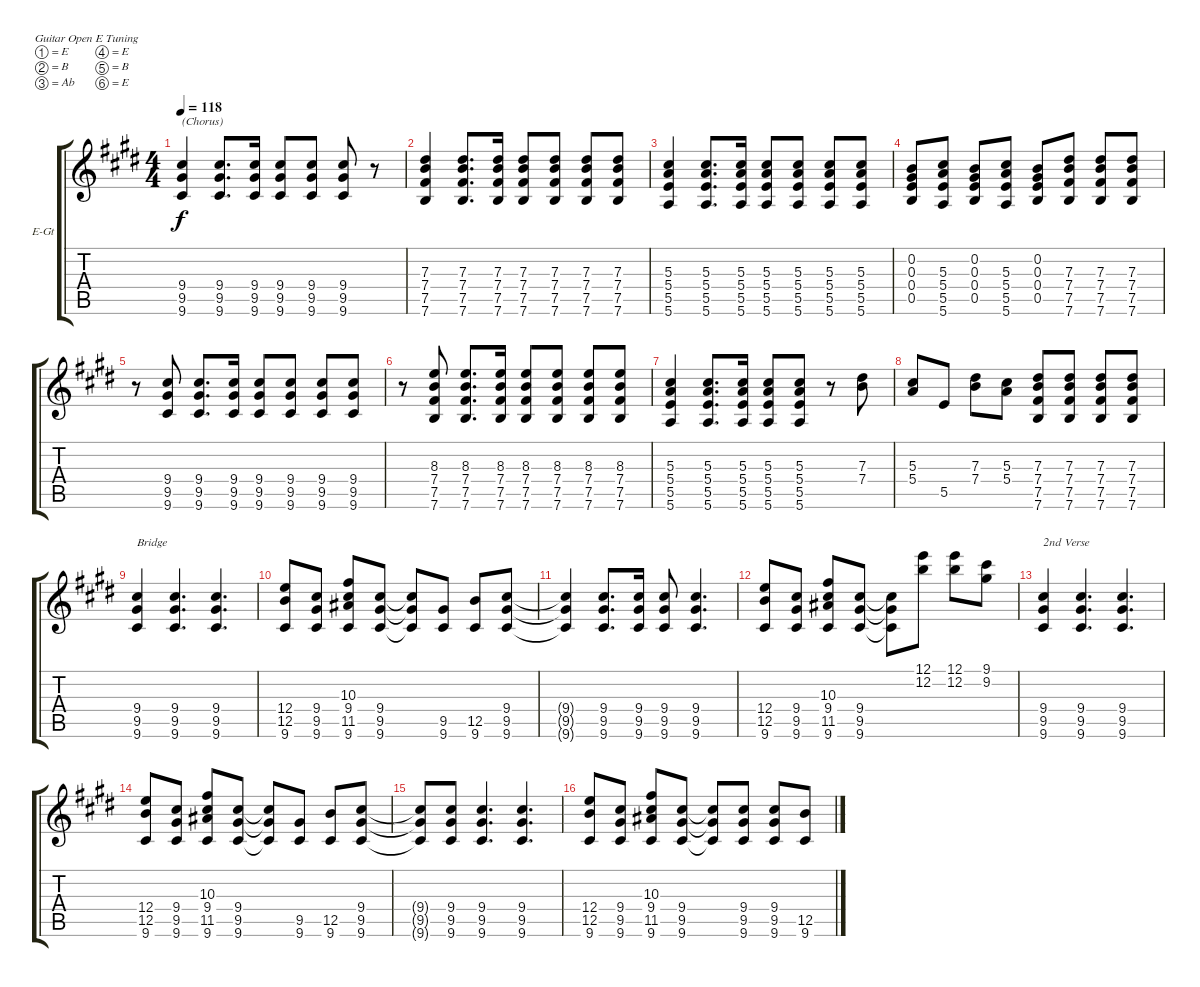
\bracketExtendMode groupsimilarinstruments
\firstSystemTrackNameOrientation horizontal
\otherSystemsTrackNameOrientation horizontal
\track ("Rythm (Dbl Track)" "E-Gt") {instrument electricguitarjazz}
\staff {score tabs}
\tuning (E4 B3 Ab3 E3 B2 E2)
\ts (4 4)
\tempo 118
\clef g2
\ks e
(9.4 9.5 9.6).4{txt "(Chorus)" dy f} (9.4 9.5 9.6).8{d} (9.4 9.5 9.6).16 (9.4 9.5 9.6).8 (9.4 9.5 9.6).8 (9.4 9.5 9.6).8 r.8 |
(7.3 7.4 7.5 7.6).4 (7.3 7.4 7.5 7.6).8{d} (7.3 7.4 7.5 7.6).16 (7.3 7.4 7.5 7.6).8 (7.3 7.4 7.5 7.6).8 (7.3 7.4 7.5 7.6).8 (7.3 7.4 7.5 7.6).8 |
(5.3 5.4 5.5 5.6).4 (5.3 5.4 5.5 5.6).8{d} (5.3 5.4 5.5 5.6).16 (5.3 5.4 5.5 5.6).8 (5.3 5.4 5.5 5.6).8 (5.3 5.4 5.5 5.6).8 (5.3 5.4 5.5 5.6).8 |
(0.2 0.3 0.4 0.5).8 (5.3 5.4 5.5 5.6).8 (0.2 0.3 0.4 0.5).8 (5.3 5.4 5.5 5.6).8 (0.2 0.3 0.4 0.5).8 (7.3 7.4 7.5 7.6).8 (7.3 7.4 7.5 7.6).8 (7.3 7.4 7.5 7.6).8 |
r.8 (9.4 9.5 9.6).8 (9.4 9.5 9.6).8{d} (9.4 9.5 9.6).16 (9.4 9.5 9.6).8 (9.4 9.5 9.6).8 (9.4 9.5 9.6).8 (9.4 9.5 9.6).8 |
r.8 (8.3 7.4 7.5 7.6).8 (8.3 7.4 7.5 7.6).8{d} (8.3 7.4 7.5 7.6).16 (8.3 7.4 7.5 7.6).8 (8.3 7.4 7.5 7.6).8 (8.3 7.4 7.5 7.6).8 (8.3 7.4 7.5 7.6).8 |
(5.3 5.4 5.5 5.6).4 (5.3 5.4 5.5 5.6).8{d} (5.3 5.4 5.5 5.6).16 (5.3 5.4 5.5 5.6).8 (5.3 5.4 5.5 5.6).8 r.8 (7.3 7.4).8 |
(5.3 5.4).8 5.5.8 (7.3 7.4).8 (5.3 5.4).8 (7.3 7.4 7.5 7.6).8 (7.3 7.4 7.5 7.6).8 (7.3 7.4 7.5 7.6).8 (7.3 7.4 7.5 7.6).8 |
(9.4 9.5 9.6).4{txt "Bridge"} (9.4 9.5 9.6).4{d} (9.4 9.5 9.6).4{d} |
(12.4 12.5 9.6).8 (9.4 9.5 9.6).8 (10.3 9.4 11.5 9.6).8 (9.4 9.5 9.6).8 (9.4{t} 9.5{t} 9.6{t}).8 (9.5 9.6).8 (12.5 9.6).8 (9.4 9.5 9.6).8 |
(9.4{t} 9.5{t} 9.6{t}).4 (9.4 9.5 9.6).8{d} (9.4 9.5 9.6).16 (9.4 9.5 9.6).8 (9.4 9.5 9.6).4{d} |
(12.4 12.5 9.6).8 (9.4 9.5 9.6).8 (10.3 9.4 11.5 9.6).8 (9.4 9.5 9.6).8 (9.4{t} 9.5{t} 9.6{t}).8 (12.1 12.2).8 (12.1 12.2).8 (9.1 9.2).8 |
(9.4 9.5 9.6).4{txt "2nd Verse"} (9.4 9.5 9.6).4{d} (9.4 9.5 9.6).4{d} |
(12.4 12.5 9.6).8 (9.4 9.5 9.6).8 (10.3 9.4 11.5 9.6).8 (9.4 9.5 9.6).8 (9.4{t} 9.5{t} 9.6{t}).8 (9.5 9.6).8 (12.5 9.6).8 (9.4 9.5 9.6).8 |
(9.4{t} 9.5{t} 9.6{t}).8 (9.4 9.5 9.6).8 (9.4 9.5 9.6).4{d} (9.4 9.5 9.6).4{d} |
(12.4 12.5 9.6).8 (9.4 9.5 9.6).8 (10.3 9.4 11.5 9.6).8 (9.4 9.5 9.6).8 (9.4{t} 9.5{t} 9.6{t}).8 (9.4 9.5 9.6).8 (9.4 9.5 9.6).8 (12.5 9.6).8
